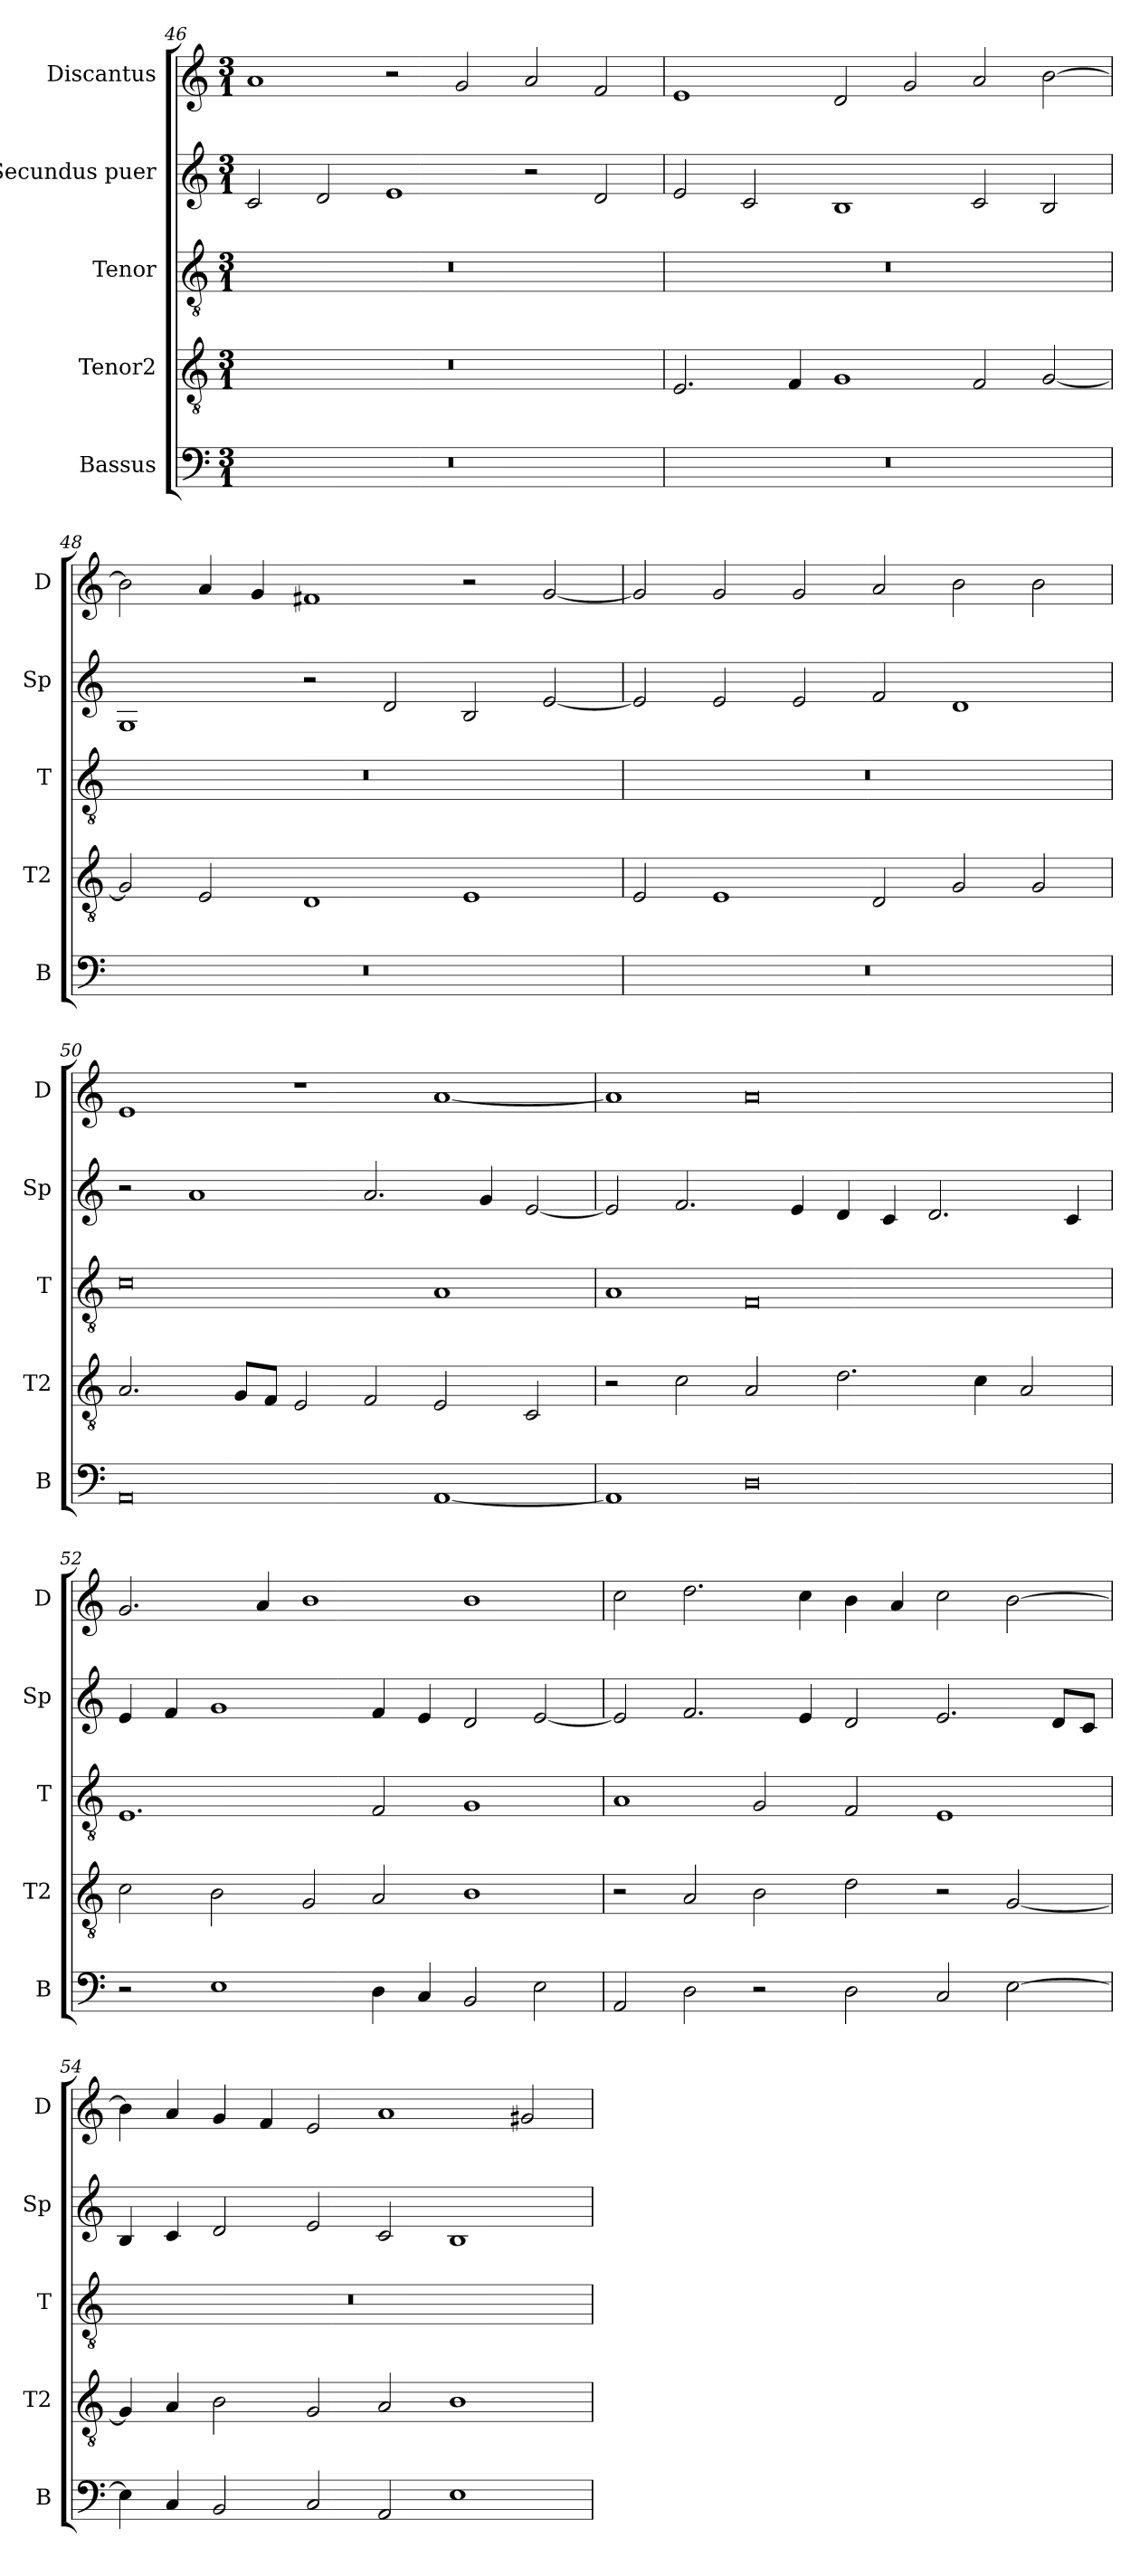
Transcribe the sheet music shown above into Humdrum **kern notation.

**kern	**kern	**kern	**kern	**kern
*part5	*part4	*part3	*part2	*part1
*staff5	*staff4	*staff3	*staff2	*staff1
*I"Bassus	*I"Tenor2	*I"Tenor	*I"Secundus puer	*I"Discantus
*I'B	*I'T2	*I'T	*I'Sp	*I'D
*clefF4	*clefGv2	*clefGv2	*clefG2	*clefG2
*k[]	*k[]	*k[]	*k[]	*k[]
*M3/1	*M3/1	*M3/1	*M3/1	*M3/1
=46	=46	=46	=46	=46
0.r	0.r	0.r	2c/	1a
.	.	.	2d/	.
.	.	.	1e	2r
.	.	.	.	2g/
.	.	.	2r	2a/
.	.	.	2d/	2f/
=47	=47	=47	=47	=47
0.r	2.E/	0.r	2e/	1e
.	.	.	2c/	.
.	4F/	.	.	.
.	1G	.	1B	2d/
.	.	.	.	2g/
.	2F/	.	2c/	2a/
.	[2G/	.	2B/	[2b\
=48	=48	=48	=48	=48
0.r	2G/]	0.r	1G	2b\]
.	2E/	.	.	4a/
.	.	.	.	4g/
.	1D	.	2r	1f#X
.	.	.	2d/	.
.	1E	.	2B/	2r
.	.	.	[2e/	[2g/
=49	=49	=49	=49	=49
0.r	2E/	0.r	2e/]	2g/]
.	1E	.	2e/	2g/
.	.	.	2e/	2g/
.	2D/	.	2f/	2a/
.	2G/	.	1d	2b\
.	2G/	.	.	2b\
=50	=50	=50	=50	=50
0AA	2.A/	0c	2r	1e
.	.	.	1a	.
.	8G/L	.	.	.
.	8F/J	.	.	.
.	2E/	.	.	1r
.	2F/	.	2.a/	.
[1AA	2E/	1A	.	[1a
.	.	.	4g/	.
.	2C/	.	[2e/	.
=51	=51	=51	=51	=51
1AA]	2r	1A	2e/]	1a]
.	2c\	.	2.f/	.
0D	2A/	0F	.	0a
.	.	.	4e/	.
.	2.d\	.	4d/	.
.	.	.	4c/	.
.	.	.	2.d/	.
.	4c\	.	.	.
.	2A/	.	.	.
.	.	.	4c/	.
=52	=52	=52	=52	=52
2r	2c\	1.E	4e/	2.g/
.	.	.	4f/	.
1E	2B\	.	1g	.
.	.	.	.	4a/
.	2G/	.	.	1b
4D\	2A/	2F/	4f/	.
4C/	.	.	4e/	.
2BB/	1B	1G	2d/	1b
2E\	.	.	[2e/	.
=53	=53	=53	=53	=53
2AA/	2r	1A	2e/]	2cc\
2D\	2A/	.	2.f/	2.dd\
2r	2B\	2G/	.	.
.	.	.	4e/	4cc\
2D\	2d\	2F/	2d/	4b\
.	.	.	.	4a/
2C/	2r	1E	2.e/	2cc\
[2E\	[2G/	.	.	[2b\
.	.	.	8d/L	.
.	.	.	8c/J	.
=54	=54	=54	=54	=54
4E\]	4G/]	0.r	4B/	4b\]
4C/	4A/	.	4c/	4a/
2BB/	2B\	.	2d/	4g/
.	.	.	.	4f/
2C/	2G/	.	2e/	2e/
2AA/	2A/	.	2c/	1a
1E	1B	.	1B	.
.	.	.	.	2g#X/
=	=	=	=	=
*-	*-	*-	*-	*-
